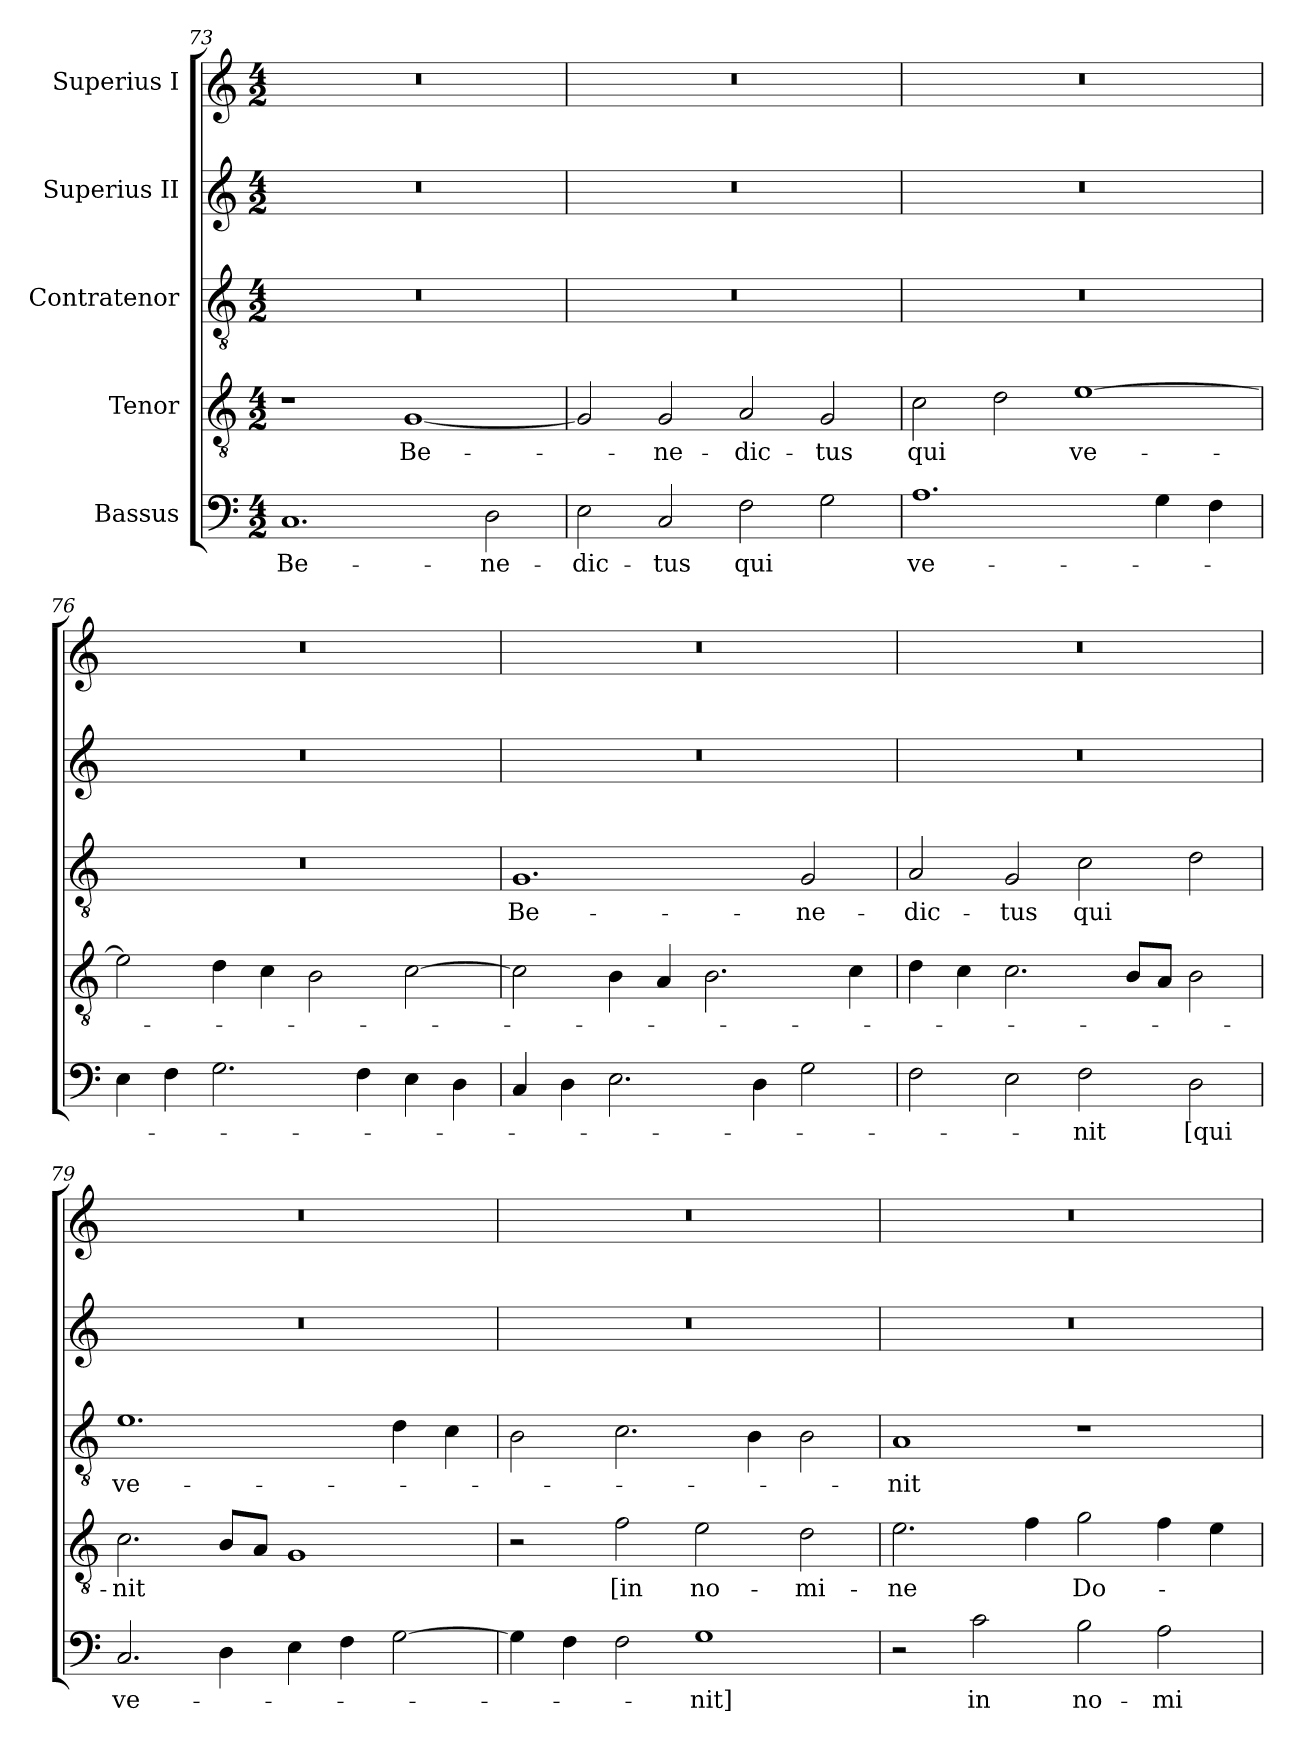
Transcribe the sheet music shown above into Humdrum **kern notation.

**kern	**text	**kern	**text	**kern	**text	**kern	**kern
*part5	*part5	*part4	*part4	*part3	*part3	*part2	*part1
*staff5	*staff5	*staff4	*staff4	*staff3	*staff3	*staff2	*staff1
*I"Bassus	*	*I"Tenor	*	*I"Contratenor	*	*I"Superius II	*I"Superius I
*clefF4	*	*clefGv2	*	*clefGv2	*	*clefG2	*clefG2
*k[]	*	*k[]	*	*k[]	*	*k[]	*k[]
*M4/2	*	*M4/2	*	*M4/2	*	*M4/2	*M4/2
=73	=73	=73	=73	=73	=73	=73	=73
1.C/	Be-	1r	.	0r	.	0r	0r
.	.	[1G/	Be-	.	.	.	.
2D\	-ne-	.	.	.	.	.	.
=74	=74	=74	=74	=74	=74	=74	=74
2E\	-dic-	2G/]	.	0r	.	0r	0r
2C/	-tus	2G/	-ne-	.	.	.	.
2F\	qui	2A/	-dic-	.	.	.	.
2G\	.	2G/	-tus	.	.	.	.
=75	=75	=75	=75	=75	=75	=75	=75
1.A\	ve-	2c\	qui	0r	.	0r	0r
.	.	2d\	.	.	.	.	.
.	.	[1e\	ve-	.	.	.	.
4G\	.	.	.	.	.	.	.
4F\	.	.	.	.	.	.	.
=76	=76	=76	=76	=76	=76	=76	=76
4E\	.	2e\]	.	0r	.	0r	0r
4F\	.	.	.	.	.	.	.
2.G\	.	4d\	.	.	.	.	.
.	.	4c\	.	.	.	.	.
.	.	2B\	.	.	.	.	.
4F\	.	.	.	.	.	.	.
4E\	.	[2c\	.	.	.	.	.
4D\	.	.	.	.	.	.	.
=77	=77	=77	=77	=77	=77	=77	=77
4C/	.	2c\]	.	1.G/	Be-	0r	0r
4D\	.	.	.	.	.	.	.
2.E\	.	4B\	.	.	.	.	.
.	.	4A/	.	.	.	.	.
.	.	2.B\	.	.	.	.	.
4D\	.	.	.	.	.	.	.
2G\	.	.	.	2G/	-ne-	.	.
.	.	4c\	.	.	.	.	.
=78	=78	=78	=78	=78	=78	=78	=78
2F\	.	4d\	.	2A/	-dic-	0r	0r
.	.	4c\	.	.	.	.	.
2E\	.	2.c\	.	2G/	-tus	.	.
2F\	-nit	.	.	2c\	qui	.	.
.	.	8B/L	.	.	.	.	.
.	.	8A/J	.	.	.	.	.
2D\	[qui	2B\	.	2d\	.	.	.
=79	=79	=79	=79	=79	=79	=79	=79
2.C/	ve-	2.c\	-nit	1.e\	ve-	0r	0r
4D\	.	8B/L	.	.	.	.	.
.	.	8A/J	.	.	.	.	.
4E\	.	1G/	.	.	.	.	.
4F\	.	.	.	.	.	.	.
[2G\	.	.	.	4d\	.	.	.
.	.	.	.	4c\	.	.	.
=80	=80	=80	=80	=80	=80	=80	=80
4G\]	.	2r	.	2B\	.	0r	0r
4F\	.	.	.	.	.	.	.
2F\	.	2f\	[in	2.c\	.	.	.
1G\	-nit]	2e\	no-	.	.	.	.
.	.	.	.	4B\	.	.	.
.	.	2d\	-mi-	2B\	.	.	.
=81	=81	=81	=81	=81	=81	=81	=81
2r	.	2.e\	-ne	1A/	-nit	0r	0r
2c\	in	.	.	.	.	.	.
.	.	4f\	.	.	.	.	.
2B\	no-	2g\	Do-	1r	.	.	.
2A\	-mi-	4f\	.	.	.	.	.
.	.	4e\	.	.	.	.	.
=	=	=	=	=	=	=	=
*-	*-	*-	*-	*-	*-	*-	*-
